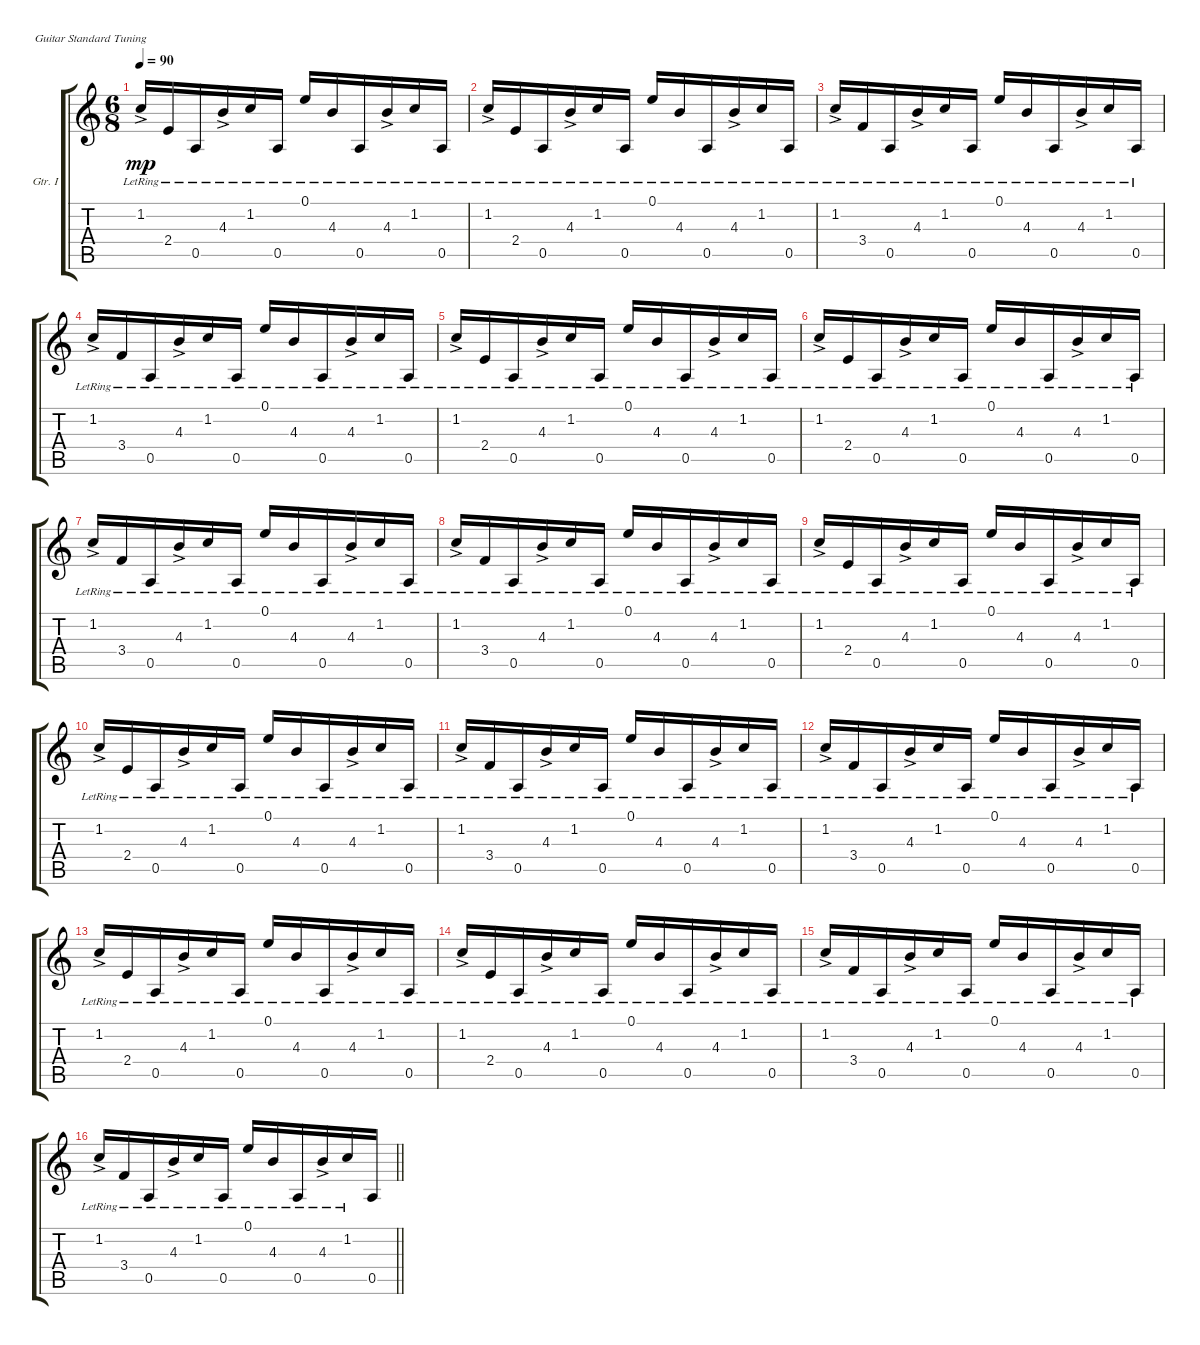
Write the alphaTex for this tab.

\defaultSystemsLayout 4
\bracketExtendMode groupsimilarinstruments
\firstSystemTrackNameOrientation horizontal
\otherSystemsTrackNameOrientation horizontal
\track ("Nylon Guitar" "Gtr. I") {multiBarRest instrument acousticguitarsteel}
\staff {score tabs}
\tuning (E4 B3 G3 D3 A2 E2)
\ts (6 8)
\tempo 90
\clef g2
\ks c
1.2{ac lr}.16{dy mp} 2.4{lr}.16 0.5{lr}.16 4.3{ac lr}.16 1.2{lr}.16 0.5{lr}.16 0.1{lr}.16 4.3{lr}.16 0.5{lr}.16 4.3{ac lr}.16 1.2{lr}.16 0.5{lr}.16 |
1.2{ac lr}.16 2.4{lr}.16 0.5{lr}.16 4.3{ac lr}.16 1.2{lr}.16 0.5{lr}.16 0.1{lr}.16 4.3{lr}.16 0.5{lr}.16 4.3{ac lr}.16 1.2{lr}.16 0.5{lr}.16 |
1.2{ac lr}.16 3.4{lr}.16 0.5{lr}.16 4.3{ac lr}.16 1.2{lr}.16 0.5{lr}.16 0.1{lr}.16 4.3{lr}.16 0.5{lr}.16 4.3{ac lr}.16 1.2{lr}.16 0.5{lr}.16 |
1.2{ac lr}.16 3.4{lr}.16 0.5{lr}.16 4.3{ac lr}.16 1.2{lr}.16 0.5{lr}.16 0.1{lr}.16 4.3{lr}.16 0.5{lr}.16 4.3{ac lr}.16 1.2{lr}.16 0.5{lr}.16 |
1.2{ac lr}.16 2.4{lr}.16 0.5{lr}.16 4.3{ac lr}.16 1.2{lr}.16 0.5{lr}.16 0.1{lr}.16 4.3{lr}.16 0.5{lr}.16 4.3{ac lr}.16 1.2{lr}.16 0.5{lr}.16 |
1.2{ac lr}.16 2.4{lr}.16 0.5{lr}.16 4.3{ac lr}.16 1.2{lr}.16 0.5{lr}.16 0.1{lr}.16 4.3{lr}.16 0.5{lr}.16 4.3{ac lr}.16 1.2{lr}.16 0.5{lr}.16 |
1.2{ac lr}.16 3.4{lr}.16 0.5{lr}.16 4.3{ac lr}.16 1.2{lr}.16 0.5{lr}.16 0.1{lr}.16 4.3{lr}.16 0.5{lr}.16 4.3{ac lr}.16 1.2{lr}.16 0.5{lr}.16 |
1.2{ac lr}.16 3.4{lr}.16 0.5{lr}.16 4.3{ac lr}.16 1.2{lr}.16 0.5{lr}.16 0.1{lr}.16 4.3{lr}.16 0.5{lr}.16 4.3{ac lr}.16 1.2{lr}.16 0.5{lr}.16 |
1.2{ac lr}.16 2.4{lr}.16 0.5{lr}.16 4.3{ac lr}.16 1.2{lr}.16 0.5{lr}.16 0.1{lr}.16 4.3{lr}.16 0.5{lr}.16 4.3{ac lr}.16 1.2{lr}.16 0.5{lr}.16 |
1.2{ac lr}.16 2.4{lr}.16 0.5{lr}.16 4.3{ac lr}.16 1.2{lr}.16 0.5{lr}.16 0.1{lr}.16 4.3{lr}.16 0.5{lr}.16 4.3{ac lr}.16 1.2{lr}.16 0.5{lr}.16 |
1.2{ac lr}.16 3.4{lr}.16 0.5{lr}.16 4.3{ac lr}.16 1.2{lr}.16 0.5{lr}.16 0.1{lr}.16 4.3{lr}.16 0.5{lr}.16 4.3{ac lr}.16 1.2{lr}.16 0.5{lr}.16 |
1.2{ac lr}.16 3.4{lr}.16 0.5{lr}.16 4.3{ac lr}.16 1.2{lr}.16 0.5{lr}.16 0.1{lr}.16 4.3{lr}.16 0.5{lr}.16 4.3{ac lr}.16 1.2{lr}.16 0.5{lr}.16 |
1.2{ac lr}.16 2.4{lr}.16 0.5{lr}.16 4.3{ac lr}.16 1.2{lr}.16 0.5{lr}.16 0.1{lr}.16 4.3{lr}.16 0.5{lr}.16 4.3{ac lr}.16 1.2{lr}.16 0.5{lr}.16 |
1.2{ac lr}.16 2.4{lr}.16 0.5{lr}.16 4.3{ac lr}.16 1.2{lr}.16 0.5{lr}.16 0.1{lr}.16 4.3{lr}.16 0.5{lr}.16 4.3{ac lr}.16 1.2{lr}.16 0.5{lr}.16 |
1.2{ac lr}.16 3.4{lr}.16 0.5{lr}.16 4.3{ac lr}.16 1.2{lr}.16 0.5{lr}.16 0.1{lr}.16 4.3{lr}.16 0.5{lr}.16 4.3{ac lr}.16 1.2{lr}.16 0.5{lr}.16 |
\barLineRight lightlight
1.2{ac lr}.16 3.4{lr}.16 0.5{lr}.16 4.3{ac lr}.16 1.2{lr}.16 0.5{lr}.16 0.1{lr}.16 4.3{lr}.16 0.5{lr}.16 4.3{ac lr}.16 1.2{lr}.16 0.5.16
